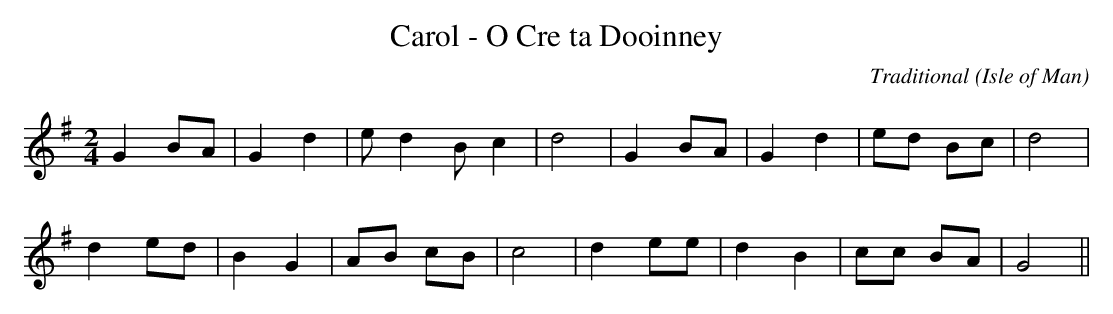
X:1
T:Carol - O Cre ta Dooinney
C:Traditional
O:Isle of Man
M:2/4
L:1/4
K:G
G B/A/|G d|e/d B/c|d2 |G B/A/|G d|e/d/ B/c/|d2|
d e/d/|BG|A/B/ c/B/|c2 |d e/e/|d B|c/c/ B/A/|G2||
